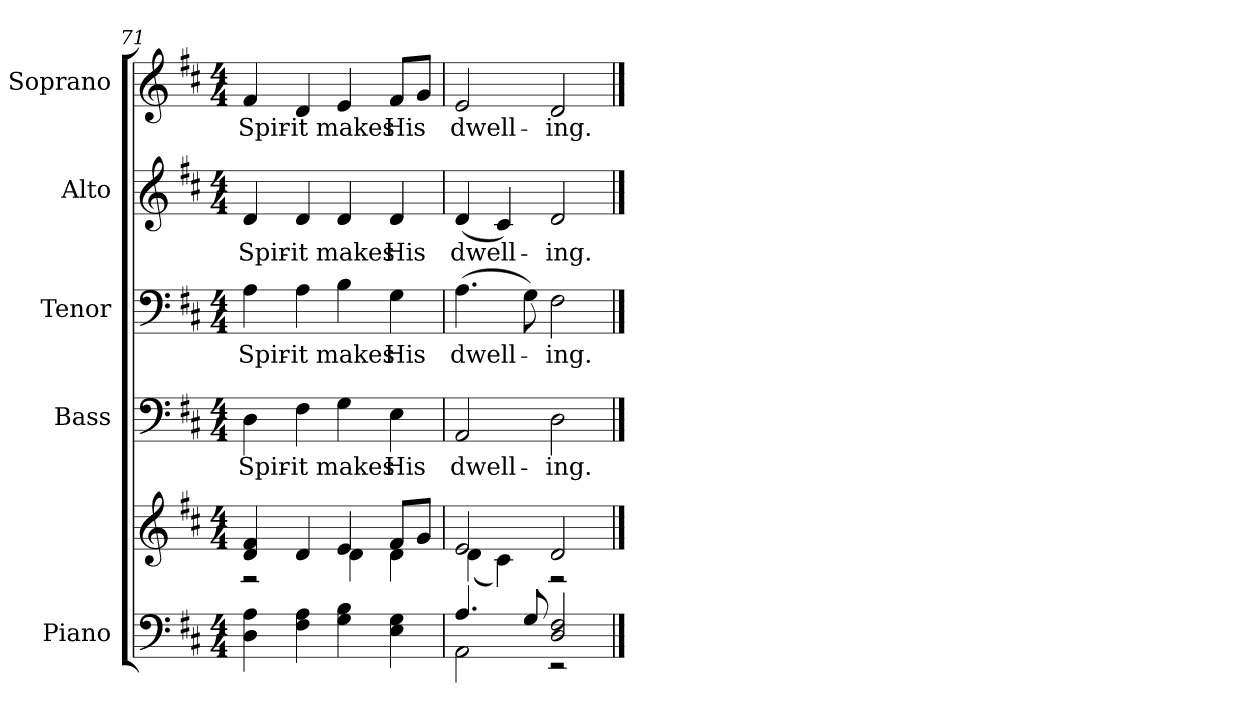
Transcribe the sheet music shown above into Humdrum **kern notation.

**kern	**kern	**kern	**text	**kern	**text	**kern	**text	**kern	**text
*part5	*part5	*part4	*part4	*part3	*part3	*part2	*part2	*part1	*part1
*staff6	*staff5	*staff4	*staff4	*staff3	*staff3	*staff2	*staff2	*staff1	*staff1
*I"Piano	*	*I"Bass	*	*I"Tenor	*	*I"Alto	*	*I"Soprano	*
*I'Pno.	*	*I'B.	*	*I'T.	*	*I'A.	*	*I'S.	*
*clefF4	*clefG2	*clefF4	*	*clefF4	*	*clefG2	*	*clefG2	*
*k[f#c#]	*k[f#c#]	*k[f#c#]	*	*k[f#c#]	*	*k[f#c#]	*	*k[f#c#]	*
*D:	*D:	*D:	*	*D:	*	*D:	*	*D:	*
*M4/4	*M4/4	*M4/4	*	*M4/4	*	*M4/4	*	*M4/4	*
=71	=71	=71	=71	=71	=71	=71	=71	=71	=71
*	*^	*	*	*	*	*	*	*	*
!	!	!	!	!LO:LY:b:color=#000000	!	!	!	!	!	!
!	!	!	!	!	!	!LO:LY:b:color=#000000	!	!	!	!
!	!	!	!	!	!	!	!	!LO:LY:b:color=#000000	!	!
!	!	!	!	!	!	!	!	!	!	!LO:LY:b:color=#000000
4Di\ 4Ai	4di/ 4f#i	2r	4Di\	Spir-	4Ai\	Spir-	4di/	Spir-	4f#i/	Spir-
!	!	!	!	!LO:LY:b:color=#000000	!	!	!	!	!	!
!	!	!	!	!	!	!LO:LY:b:color=#000000	!	!	!	!
!	!	!	!	!	!	!	!	!LO:LY:b:color=#000000	!	!
!	!	!	!	!	!	!	!	!	!	!LO:LY:b:color=#000000
4F#i\ 4Ai	4di/	.	4F#i\	-it	4Ai\	-it	4di/	-it	4di/	-it
!	!	!	!	!LO:LY:b:color=#000000	!	!	!	!	!	!
!	!	!	!	!	!	!LO:LY:b:color=#000000	!	!	!	!
!	!	!	!	!	!	!	!	!LO:LY:b:color=#000000	!	!
!	!	!	!	!	!	!	!	!	!	!LO:LY:b:color=#000000
4Gi\ 4Bi	4ei/	4di\	4Gi\	makes	4Bi\	makes	4di/	makes	4ei/	makes
!	!	!	!	!LO:LY:b:color=#000000	!	!	!	!	!	!
!	!	!	!	!	!	!LO:LY:b:color=#000000	!	!	!	!
!	!	!	!	!	!	!	!	!LO:LY:b:color=#000000	!	!
!	!	!	!	!	!	!	!	!	!	!LO:LY:b:color=#000000
4Ei\ 4Gi	8f#i/L	4di\	4Ei\	His	4Gi\	His	4di/	His	8f#i/L	His
.	8gi/J	.	.	.	.	.	.	.	8gi/J	.
=72	=72	=72	=72	=72	=72	=72	=72	=72	=72	=72
*^	*	*	*	*	*	*	*	*	*	*
!	!	!	!	!	!LO:LY:b:color=#000000	!	!	!	!	!	!
!	!	!	!	!	!	!	!LO:LY:b:color=#000000	!	!	!	!
!	!	!	!	!	!	!	!	!	!LO:LY:b:color=#000000	!	!
!	!	!	!	!	!	!	!	!	!	!	!LO:LY:b:color=#000000
4.Ai/	2AAi\	2ei/	(4di\	2AAi/	dwell-	(4.Ai\	dwell-	(4di/	dwell-	2ei/	dwell-
.	.	.	4c#i\)	.	.	.	.	4c#i/)	.	.	.
8Gi/	.	.	.	.	.	8Gi\)	.	.	.	.	.
!	!	!	!	!	!LO:LY:b:color=#000000	!	!	!	!	!	!
!	!	!	!	!	!	!	!LO:LY:b:color=#000000	!	!	!	!
!	!	!	!	!	!	!	!	!	!LO:LY:b:color=#000000	!	!
!	!	!	!	!	!	!	!	!	!	!	!LO:LY:b:color=#000000
2Di/ 2F#i	2r	2di/	2r	2Di\	-ing.	2F#i\	-ing.	2di/	-ing.	2di/	-ing.
*v	*v	*	*	*	*	*	*	*	*	*	*
*	*v	*v	*	*	*	*	*	*	*	*
==	==	==	==	==	==	==	==	==	==
*-	*-	*-	*-	*-	*-	*-	*-	*-	*-
